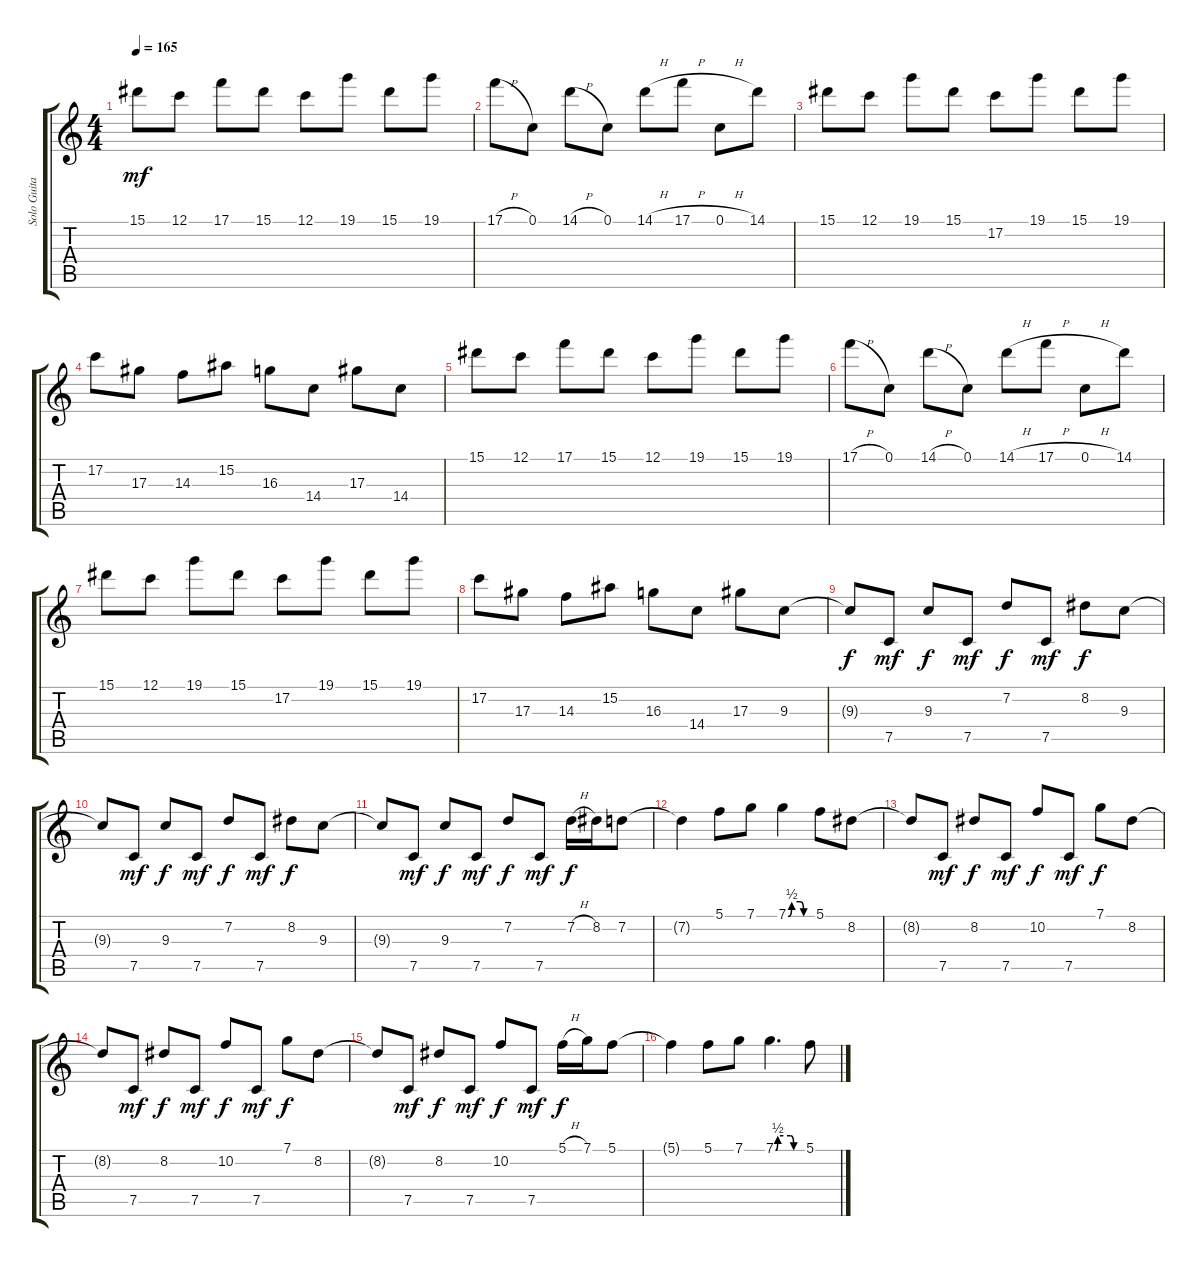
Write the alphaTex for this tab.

\track ("Solo Guitar" "Solo Guita") {instrument distortionguitar}
\staff {score tabs}
\tuning (C4 G3 Eb3 Bb2 F2 C2) {hide}
\ts (4 4)
\tempo 165
\clef g2
\ks c
15.1.8{dy mf} 12.1.8 17.1.8 15.1.8 12.1.8 19.1.8 15.1.8 19.1.8 |
17.1{h}.8 0.1.8 14.1{h}.8 0.1.8 14.1{h}.8 17.1{h}.8 0.1{h}.8 14.1.8 |
15.1.8 12.1.8 19.1.8 15.1.8 17.2.8 19.1.8 15.1.8 19.1.8 |
17.2.8 17.3.8 14.3.8 15.2.8 16.3.8 14.4.8 17.3.8 14.4.8 |
15.1.8 12.1.8 17.1.8 15.1.8 12.1.8 19.1.8 15.1.8 19.1.8 |
17.1{h}.8 0.1.8 14.1{h}.8 0.1.8 14.1{h}.8 17.1{h}.8 0.1{h}.8 14.1.8 |
15.1.8 12.1.8 19.1.8 15.1.8 17.2.8 19.1.8 15.1.8 19.1.8 |
17.2.8 17.3.8 14.3.8 15.2.8 16.3.8 14.4.8 17.3.8 9.3.8{balance 13} |
9.3{t}.8{dy f} 7.5.8{dy mf} 9.3.8{dy f} 7.5.8{dy mf} 7.2.8{dy f} 7.5.8{dy mf} 8.2.8{dy f} 9.3.8 |
9.3{t}.8 7.5.8{dy mf} 9.3.8{dy f} 7.5.8{dy mf} 7.2.8{dy f} 7.5.8{dy mf} 8.2.8{dy f} 9.3.8 |
9.3{t}.8 7.5.8{dy mf} 9.3.8{dy f} 7.5.8{dy mf} 7.2.8{dy f} 7.5.8{dy mf} 7.2{h}.16{dy f} 8.2.16 7.2.8 |
7.2{t}.4 5.1.8 7.1.8 7.1{be (custom 0 0 9 2 30 2 39 0 60 0)}.4 5.1.8 8.2.8 |
8.2{t}.8 7.5.8{dy mf} 8.2.8{dy f} 7.5.8{dy mf} 10.2.8{dy f} 7.5.8{dy mf} 7.1.8{dy f} 8.2.8 |
8.2{t}.8 7.5.8{dy mf} 8.2.8{dy f} 7.5.8{dy mf} 10.2.8{dy f} 7.5.8{dy mf} 7.1.8{dy f} 8.2.8 |
8.2{t}.8 7.5.8{dy mf} 8.2.8{dy f} 7.5.8{dy mf} 10.2.8{dy f} 7.5.8{dy mf} 5.1{h}.16{dy f} 7.1.16 5.1.8 |
5.1{t}.4 5.1.8 7.1.8 7.1{be (custom 0 0 5 2 34 2 41 0 60 0)}.4{d} 5.1.8
